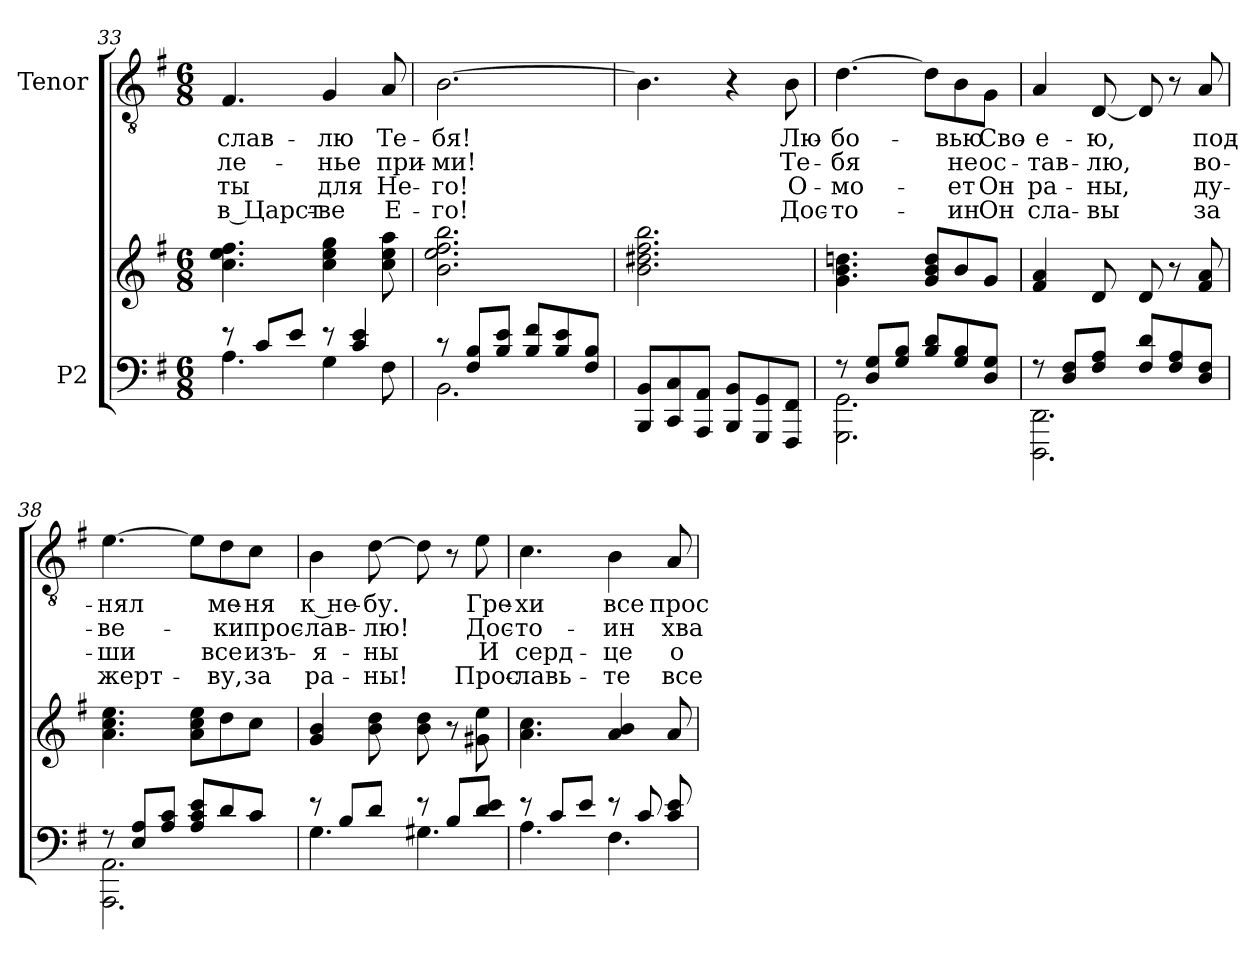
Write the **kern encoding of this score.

**kern	**kern	**kern	**text	**text	**text	**text
*part2	*part2	*part1	*part1	*part1	*part1	*part1
*staff3	*staff2	*staff1	*staff1	*staff1	*staff1	*staff1
*I"P2	*	*I"Tenor	*	*	*	*
*clefF4	*clefG2	*clefGv2	*	*	*	*
*	*	*ITrd7c12	*	*	*	*
*k[f#]	*k[f#]	*k[f#]	*	*	*	*
*e:	*e:	*e:	*	*	*	*
*M6/8	*M6/8	*M6/8	*	*	*	*
=33	=33	=33	=33	=33	=33	=33
*^	*	*	*	*	*	*
!	!	!	!	!LO:LY:b:color=#000000	!LO:LY:b:color=#000000	!LO:LY:b:color=#000000	!LO:LY:b:color=#000000
8r	4.Ai\	4.cci\ 4.eei 4.ff#i	4.FF#i/	-слав-	-ле-	ты	в Царст-
8ci/L	.	.	.	.	.	.	.
8ei/J	.	.	.	.	.	.	.
!	!	!	!	!LO:LY:b:color=#000000	!LO:LY:b:color=#000000	!LO:LY:b:color=#000000	!LO:LY:b:color=#000000
8r	4Gi\	4cci\ 4eei 4ggi	4GGi/	-лю	-нье	для	-ве
4ci/ 4ei	.	.	.	.	.	.	.
!	!	!	!	!LO:LY:b:color=#000000	!LO:LY:b:color=#000000	!LO:LY:b:color=#000000	!LO:LY:b:color=#000000
.	8F#i\	8cci\ 8eei 8aai	8AAi/	Те-	при-	Не-	Е-
=34	=34	=34	=34	=34	=34	=34	=34
!	!	!	!	!LO:LY:b:color=#000000	!LO:LY:b:color=#000000	!LO:LY:b:color=#000000	!LO:LY:b:color=#000000
8r	2.BBi\	2.bi\ 2.eei 2.ff#i 2.bbi	[>2.BBi\	-бя!	-ми!	-го!	-го!
8F#i/ 8BiL	.	.	.	.	.	.	.
8Bi/ 8eiJ	.	.	.	.	.	.	.
8Bi/ 8f#iL	.	.	.	.	.	.	.
8Bi/ 8ei	.	.	.	.	.	.	.
8F#i/ 8BiJ	.	.	.	.	.	.	.
*v	*v	*	*	*	*	*	*
!!LO:LB:g=z
=35	=35	=35	=35	=35	=35	=35
8BBBi/ 8BBiL	2.bi\ 2.dd#Xi 2.ff#i 2.bbi	4.BBi\]	.	.	.	.
8CCi/ 8Ci	.	.	.	.	.	.
8AAAi/ 8AAiJ	.	.	.	.	.	.
8BBBi/ 8BBiL	.	4r	.	.	.	.
8GGGi/ 8GGi	.	.	.	.	.	.
!	!	!	!LO:LY:b:color=#000000	!LO:LY:b:color=#000000	!LO:LY:b:color=#000000	!LO:LY:b:color=#000000
8FFF#i/ 8FF#iJ	.	8BBi\	Лю-	Те-	О-	Дос-
=36	=36	=36	=36	=36	=36	=36
*^	*	*	*	*	*	*
!	!	!	!	!LO:LY:b:color=#000000	!LO:LY:b:color=#000000	!LO:LY:b:color=#000000	!LO:LY:b:color=#000000
8r	2.GGGi\ 2.GGi	4.gi\ 4.bi 4.ddni	[>4.Di\	-бо-	-бя	-мо-	-то-
8Di/ 8GiL	.	.	.	.	.	.	.
8Gi/ 8BiJ	.	.	.	.	.	.	.
8Bi/ 8diL	.	8gi/ 8bi 8ddiL	8Di\L]	.	.	.	.
!	!	!	!	!LO:LY:b:color=#000000	!LO:LY:b:color=#000000	!LO:LY:b:color=#000000	!LO:LY:b:color=#000000
8Gi/ 8Bi	.	8bi/	8BBi\	-вью	не	-ет	-ин
!	!	!	!	!LO:LY:b:color=#000000	!LO:LY:b:color=#000000	!LO:LY:b:color=#000000	!LO:LY:b:color=#000000
8Di/ 8GiJ	.	8gi/J	8GGi\J	Сво-	ос-	Он	Он
=37	=37	=37	=37	=37	=37	=37	=37
!	!	!	!	!LO:LY:b:color=#000000	!LO:LY:b:color=#000000	!LO:LY:b:color=#000000	!LO:LY:b:color=#000000
8r	2.DDDi\ 2.DDi	4f#i/ 4ai	4AAi/	-е-	-тав-	ра-	сла-
8Di/ 8F#iL	.	.	.	.	.	.	.
!	!	!	!	!LO:LY:b:color=#000000	!LO:LY:b:color=#000000	!LO:LY:b:color=#000000	!LO:LY:b:color=#000000
8F#i/ 8AiJ	.	8di/	[<8DDi/	-ю,	-лю,	-ны,	-вы
8F#i/ 8diL	.	8di/	8DDi/]	.	.	.	.
8F#i/ 8Ai	.	8r	8r	.	.	.	.
!	!	!	!	!LO:LY:b:color=#000000	!LO:LY:b:color=#000000	!LO:LY:b:color=#000000	!LO:LY:b:color=#000000
8Di/ 8F#iJ	.	8f#i/ 8ai	8AAi/	под-	во-	ду-	за
=38	=38	=38	=38	=38	=38	=38	=38
!	!	!	!	!LO:LY:b:color=#000000	!LO:LY:b:color=#000000	!LO:LY:b:color=#000000	!LO:LY:b:color=#000000
8r	2.AAAi\ 2.AAi	4.ai\ 4.cci 4.eei	[>4.Ei\	-нял	-ве-	-ши	жерт-
8Ei/ 8AiL	.	.	.	.	.	.	.
8Ai/ 8ciJ	.	.	.	.	.	.	.
8Ai/ 8ci 8eiL	.	8ai\ 8cci 8eeiL	8Ei\L]	.	.	.	.
!	!	!	!	!LO:LY:b:color=#000000	!LO:LY:b:color=#000000	!LO:LY:b:color=#000000	!LO:LY:b:color=#000000
8di/	.	8ddi\	8Di\	ме-	-ки	все	-ву,
!	!	!	!	!LO:LY:b:color=#000000	!LO:LY:b:color=#000000	!LO:LY:b:color=#000000	!LO:LY:b:color=#000000
8ci/J	.	8cci\J	8Ci\J	-ня	прос-	изъ-	за
=39	=39	=39	=39	=39	=39	=39	=39
!	!	!	!	!LO:LY:b:color=#000000	!LO:LY:b:color=#000000	!LO:LY:b:color=#000000	!LO:LY:b:color=#000000
8r	4.Gi\	4gi/ 4bi	4BBi\	к не-	-лав-	-я-	ра-
8Bi/L	.	.	.	.	.	.	.
!	!	!	!	!LO:LY:b:color=#000000	!LO:LY:b:color=#000000	!LO:LY:b:color=#000000	!LO:LY:b:color=#000000
8di/J	.	8bi\ 8ddi	[>8Di\	-бу.	-лю!	-ны	-ны!
8r	4.G#Xi\	8bi\ 8ddi	8Di\]	.	.	.	.
8Bi/L	.	8r	8r	.	.	.	.
!	!	!	!	!LO:LY:b:color=#000000	!LO:LY:b:color=#000000	!LO:LY:b:color=#000000	!LO:LY:b:color=#000000
8di/ 8eiJ	.	8g#Xi\ 8eei	8Ei\	Гре-	Дос-	И	Прос-
=40	=40	=40	=40	=40	=40	=40	=40
!	!	!	!	!LO:LY:b:color=#000000	!LO:LY:b:color=#000000	!LO:LY:b:color=#000000	!LO:LY:b:color=#000000
8r	4.Ai\	4.ai\ 4.cci	4.Ci\	-хи	-то-	серд-	-лавь-
8ci/L	.	.	.	.	.	.	.
8ei/J	.	.	.	.	.	.	.
!	!	!	!	!LO:LY:b:color=#000000	!LO:LY:b:color=#000000	!LO:LY:b:color=#000000	!LO:LY:b:color=#000000
8r	4.F#i\	4ai/ 4bi	4BBi\	все	-ин	-це	-те
8ci/	.	.	.	.	.	.	.
!	!	!	!	!LO:LY:b:color=#000000	!LO:LY:b:color=#000000	!LO:LY:b:color=#000000	!LO:LY:b:color=#000000
8ci/ 8ei	.	8ai/	8AAi/	прос-	хва-	о-	все
*v	*v	*	*	*	*	*	*
=	=	=	=	=	=	=
*-	*-	*-	*-	*-	*-	*-
